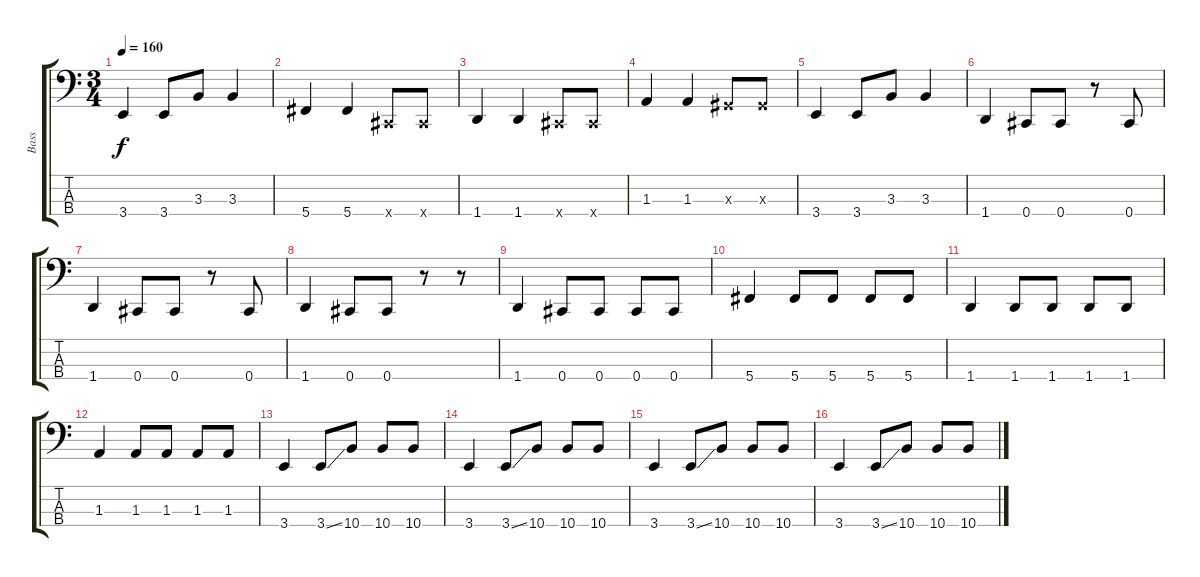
\track ("Bass" "Bass") {instrument electricbasspick}
\staff {score tabs}
\tuning (Gb2 Db2 Ab1 Db1) {hide}
\ts (3 4)
\tempo 160
\clef f4
\ks c
3.4.4{dy f} 3.4.8 3.3.8 3.3.4 |
5.4.4 5.4.4 0.4{x}.8 0.4{x}.8 |
1.4.4 1.4.4 0.4{x}.8 0.4{x}.8 |
1.3.4 1.3.4 0.3{x}.8 0.3{x}.8 |
3.4.4 3.4.8 3.3.8 3.3.4 |
1.4.4 0.4.8 0.4.8 r.8 0.4.8 |
1.4.4 0.4.8 0.4.8 r.8 0.4.8 |
1.4.4 0.4.8 0.4.8 r.8 r.8 |
1.4.4 0.4.8 0.4.8 0.4.8 0.4.8 |
5.4.4 5.4.8 5.4.8 5.4.8 5.4.8 |
1.4.4 1.4.8 1.4.8 1.4.8 1.4.8 |
1.3.4 1.3.8 1.3.8 1.3.8 1.3.8 |
3.4.4 3.4{ss}.8 10.4.8 10.4.8 10.4.8 |
3.4.4 3.4{ss}.8 10.4.8 10.4.8 10.4.8 |
3.4.4 3.4{ss}.8 10.4.8 10.4.8 10.4.8 |
3.4.4 3.4{ss}.8 10.4.8 10.4.8 10.4.8
